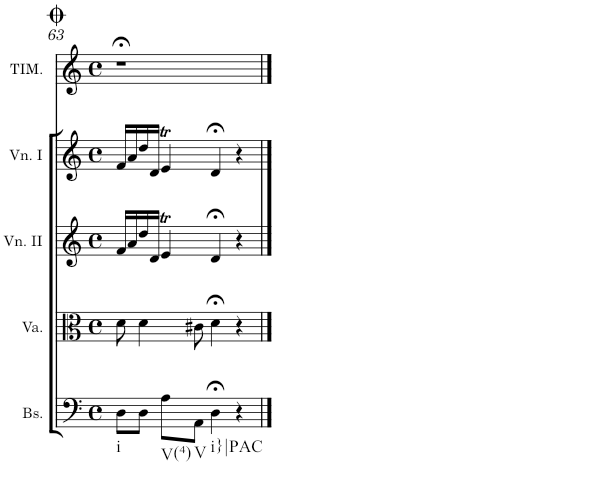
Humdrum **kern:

**kern	**kern	**kern	**kern	**kern
*part5	*part4	*part3	*part2	*part1
*staff5	*staff4	*staff3	*staff2	*staff1
*I"Basso	*I"Viola	*I"Violino II	*I"Violino I	*I"TIMANTE
*I'Bs.	*I'Va.	*I'Vn. II	*I'Vn. I	*I'TIM.
!!LO:PB:g=z
*clefF4	*clefC3	*clefG2	*clefG2	*clefG2
*k[]	*k[]	*k[]	*k[]	*k[]
*M4/4	*M4/4	*M4/4	*M4/4	*M4/4
*met(c)	*met(c)	*met(c)	*met(c)	*met(c)
=63	=63	=63	=63	=63
!LO:TX:b:t=i	!	!	!	!
8D\L	8d\	16f/LL	16f/LL	1r;<
.	.	16a/	16a/	.
8D\J	4d\	16dd/	16dd/	.
.	.	16d/JJ	16d/JJ	.
!LO:TX:b:t=V(4)	!	!	!	!
8A\L	.	4et/	4et/	.
!LO:TX:b:t=V	!	!	!	!
8AA\J	8c#X\	.	.	.
!LO:TX:b:t=i}|PAC	!	!	!	!
4D;<\	4d;<\	4d;</	4d;</	.
4r	4r	4r	4r	.
==	==	==	==	==
*-	*-	*-	*-	*-
